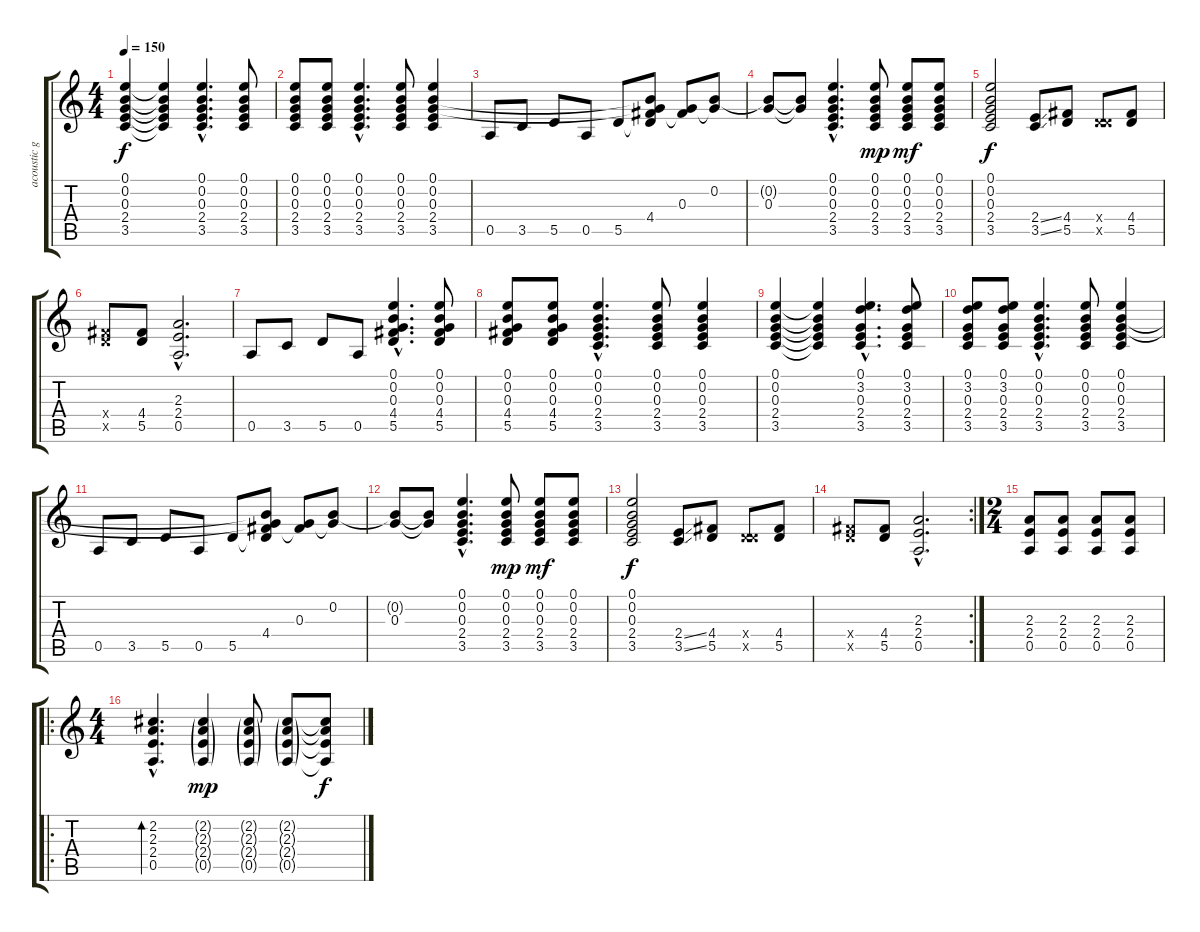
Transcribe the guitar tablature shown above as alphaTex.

\track ("acoustic guitar" "acoustic g") {instrument acousticguitarsteel}
\staff {score tabs}
\tuning (E4 B3 G3 D3 A2 E2) {hide}
\ts (4 4)
\tempo 150
\clef g2
\ks c
(0.1 0.2 0.3 2.4 3.5).4{dy f} (0.1{t} 0.2{t} 0.3{t} 2.4{t} 3.5{t}).4 (0.1{hac} 0.2{hac} 0.3{hac} 2.4{hac} 3.5{hac}).4{d} (0.1 0.2 0.3 2.4 3.5).8 |
(0.1 0.2 0.3 2.4 3.5).8 (0.1 0.2 0.3 2.4 3.5).8 (0.1{hac} 0.2{hac} 0.3{hac} 2.4{hac} 3.5{hac}).4{d} (0.1 0.2 0.3 2.4 3.5).8 (0.1 0.2 0.3 2.4 3.5).4 |
0.5.8 3.5.8 5.5.8 0.5.8 5.5.8 (0.2{t} 0.3{t} 4.4 5.5{t}).8 (0.3 4.4{t}).8 (0.2 0.3{t}).8 |
(0.2{t} 0.3).8 (0.2{t} 0.3{t}).8 (0.1{hac} 0.2{hac} 0.3{hac} 2.4{hac} 3.5{hac}).4{d} (0.1 0.2 0.3 2.4 3.5).8{dy mp} (0.1 0.2 0.3 2.4 3.5).8{dy mf} (0.1 0.2 0.3 2.4 3.5).8 |
(0.1 0.2 0.3 2.4 3.5).2{dy f} (2.4{ss} 3.5{ss}).8 (4.4 5.5).8 (0.4{x} 5.5{x}).8 (4.4 5.5).8 |
(4.4{x} 5.5{x}).8 (4.4 5.5).8 (2.3{hac} 2.4{hac} 0.5{hac}).2{d} |
0.5.8 3.5.8 5.5.8 0.5.8 (0.1{hac} 0.2{hac} 0.3{hac} 4.4{hac} 5.5{hac}).4{d} (0.1 0.2 0.3 4.4 5.5).8 |
(0.1 0.2 0.3 4.4 5.5).8 (0.1 0.2 0.3 4.4 5.5).8 (0.1{hac} 0.2{hac} 0.3{hac} 2.4{hac} 3.5{hac}).4{d} (0.1 0.2 0.3 2.4 3.5).8 (0.1 0.2 0.3 2.4 3.5).4 |
(0.1 0.2 0.3 2.4 3.5).4 (0.1{t} 0.2{t} 0.3{t} 2.4{t} 3.5{t}).4 (0.1{hac} 3.2{hac} 0.3{hac} 2.4{hac} 3.5{hac}).4{d} (0.1 3.2 0.3 2.4 3.5).8 |
(0.1 3.2 0.3 2.4 3.5).8 (0.1 3.2 0.3 2.4 3.5).8 (0.1{hac} 0.2{hac} 0.3{hac} 2.4{hac} 3.5{hac}).4{d} (0.1 0.2 0.3 2.4 3.5).8 (0.1 0.2 0.3 2.4 3.5).4 |
0.5.8 3.5.8 5.5.8 0.5.8 5.5.8 (0.2{t} 0.3{t} 4.4 5.5{t}).8 (0.3 4.4{t}).8 (0.2 0.3{t}).8 |
(0.2{t} 0.3).8 (0.2{t} 0.3{t}).8 (0.1{hac} 0.2{hac} 0.3{hac} 2.4{hac} 3.5{hac}).4{d} (0.1 0.2 0.3 2.4 3.5).8{dy mp} (0.1 0.2 0.3 2.4 3.5).8{dy mf} (0.1 0.2 0.3 2.4 3.5).8 |
(0.1 0.2 0.3 2.4 3.5).2{dy f} (2.4{ss} 3.5{ss}).8 (4.4 5.5).8 (0.4{x} 5.5{x}).8 (4.4 5.5).8 |
\rc 2
(4.4{x} 5.5{x}).8 (4.4 5.5).8 (2.3{hac} 2.4{hac} 0.5{hac}).2{d} |
\ts (2 4)
(2.3 2.4 0.5).8 (2.3 2.4 0.5).8 (2.3 2.4 0.5).8 (2.3 2.4 0.5).8 |
\ro
\ts (4 4)
(2.2{hac} 2.3{hac} 2.4{hac} 0.5{hac}).4{d bd 120} (2.2{g} 2.3{g} 2.4{g} 0.5{g}).4{dy mp} (2.2{g} 2.3{g} 2.4{g} 0.5{g}).8 (2.2{g} 2.3{g} 2.4{g} 0.5{g}).8 (2.2{t} 2.3{t} 2.4{t} 0.5{t}).8{dy f}
